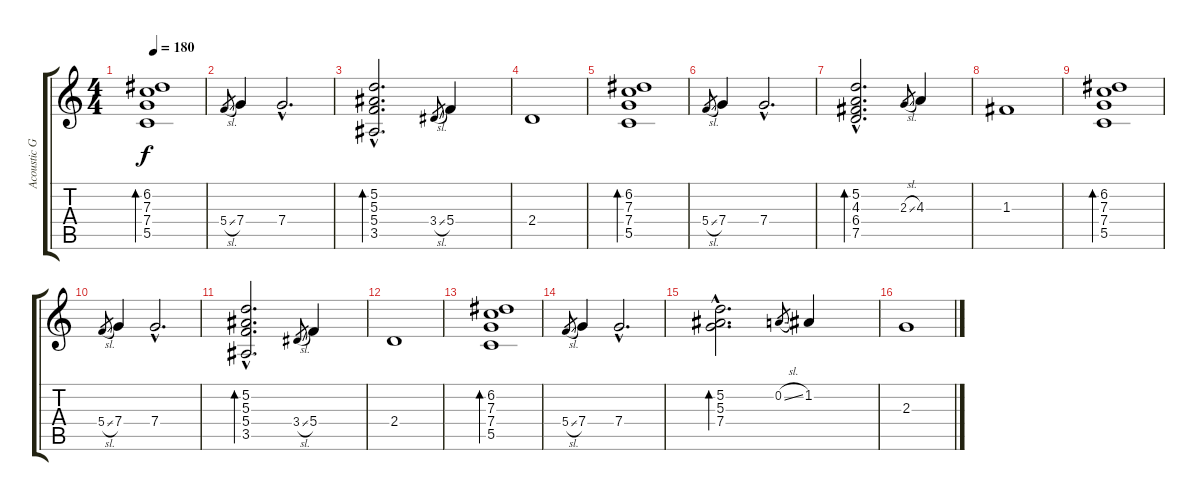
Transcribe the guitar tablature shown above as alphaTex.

\track ("Acoustic Guitar II" "Acoustic G") {instrument acousticguitarsteel}
\staff {score tabs}
\tuning (D4 A3 F3 C3 G2 D2) {hide}
\ts (4 4)
\tempo 180
\clef g2
\ks c
(6.2 7.3 7.4 5.5).1{bd 480 dy f} |
5.4{sl}.8{gr} 7.4.4 7.4{hac}.2{d} |
(5.2{hac} 5.3{hac} 5.4{hac} 3.5{hac}).2{d bd 480} 3.4{sl}.8{gr} 5.4.4 |
2.4.1 |
(6.2 7.3 7.4 5.5).1{bd 480} |
5.4{sl}.8{gr} 7.4.4 7.4{hac}.2{d} |
(5.2{hac} 4.3{hac} 6.4{hac} 7.5{hac}).2{d bd 240} 2.3{sl}.8{gr} 4.3.4 |
1.3.1 |
(6.2 7.3 7.4 5.5).1{bd 240} |
5.4{sl}.8{gr} 7.4.4 7.4{hac}.2{d} |
(5.2{hac} 5.3{hac} 5.4{hac} 3.5{hac}).2{d bd 480} 3.4{sl}.8{gr} 5.4.4 |
2.4.1 |
(6.2 7.3 7.4 5.5).1{bd 480} |
5.4{sl}.8{gr} 7.4.4 7.4{hac}.2{d} |
(5.2{hac} 5.3{hac} 7.4{hac}).2{d bd 480} 0.2{sl}.8{gr} 1.2.4 |
2.3.1
